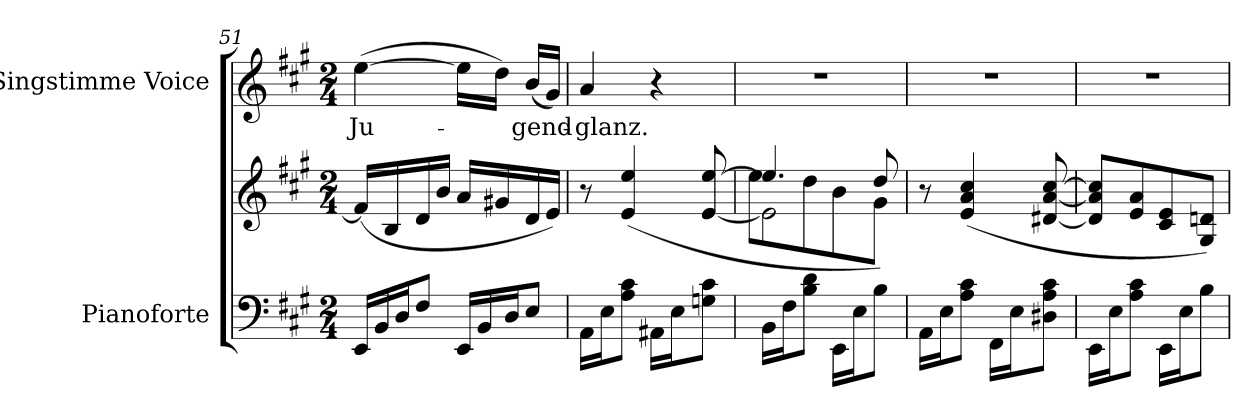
**kern	**kern	**kern	**text
*part2	*part2	*part1	*part1
*staff3	*staff2	*staff1	*staff1
*I"Pianoforte	*	*I"Singstimme Voice	*
*I'Pno	*	*	*
!!LO:PB:g=z
*clefF4	*clefG2	*clefG2	*
*k[f#c#g#]	*k[f#c#g#]	*k[f#c#g#]	*
*M2/4	*M2/4	*M2/4	*
*Xtuplet	*	*	*
=51	=51	=51	=51
!	!	!	!LO:LY:b
24EE/LL	(16f#/LL]	([4ee\	Ju-
24BB/	.	.	.
.	16B/	.	.
24D/J	.	.	.
8F#/J	16d/	.	.
.	16b/JJ	.	.
24EE/LL	16a/LL	16ee\LL]	.
24BB/	.	.	.
.	16g#X/	16dd\JJ)	.
24D/J	.	.	.
!	!	!	!LO:LY:b
8E/J	16d/	(16b/LL	-gend-
.	16e/JJ)	16g#/JJ)	.
!!LO:LB:g=z
=52	=52	=52	=52
!	!	!	!LO:LY:b
16AA\LL	8r	4a/	-glanz.
16E\J	.	.	.
8A\ 8c#\J	(4e/ 4ee/	.	.
16AA#X\LL	.	4r	.
16E\J	.	.	.
8Gn\ 8c#\J	[<8e/ [8ee/	.	.
=53	=53	=53	=53
*	*^	*	*
*	*	*^	*	*
16BB\LL	4.ee/]	8ee\L	2e\]	2r	.
16F#\J	.	.	.	.	.
8B\ 8d\J	.	8dd\	.	.	.
16EE\LL	.	8b\	.	.	.
16E\J	.	.	.	.	.
8B\J	8dd/)	8g#\J	.	.	.
*	*	*v	*v	*	*
=54	=54	=54	=54	=54
!	!LO:TX:b:Bi:t=dim.	!	!	!
*	*v	*v	*	*
16AA\LL	8r	2r	.
16E\J	.	.	.
8A\ 8c#\J	(4e/ 4a/ 4cc#/	.	.
16FF#\LL	.	.	.
16E\J	.	.	.
8D#X\ 8A\ 8c#\J	[8d#X/ [8a/ [8cc#/	.	.
=55	=55	=55	=55
16EE\LL	8d#/] 8a/] 8cc#/]L	2r	.
16E\J	.	.	.
8A\ 8c#\J	8e/ 8a/	.	.
16EE\LL	8c#/ 8e/	.	.
16E\J	.	.	.
8B\J	8G#/ 8dn/J)	.	.
=	=	=	=
*-	*-	*-	*-
